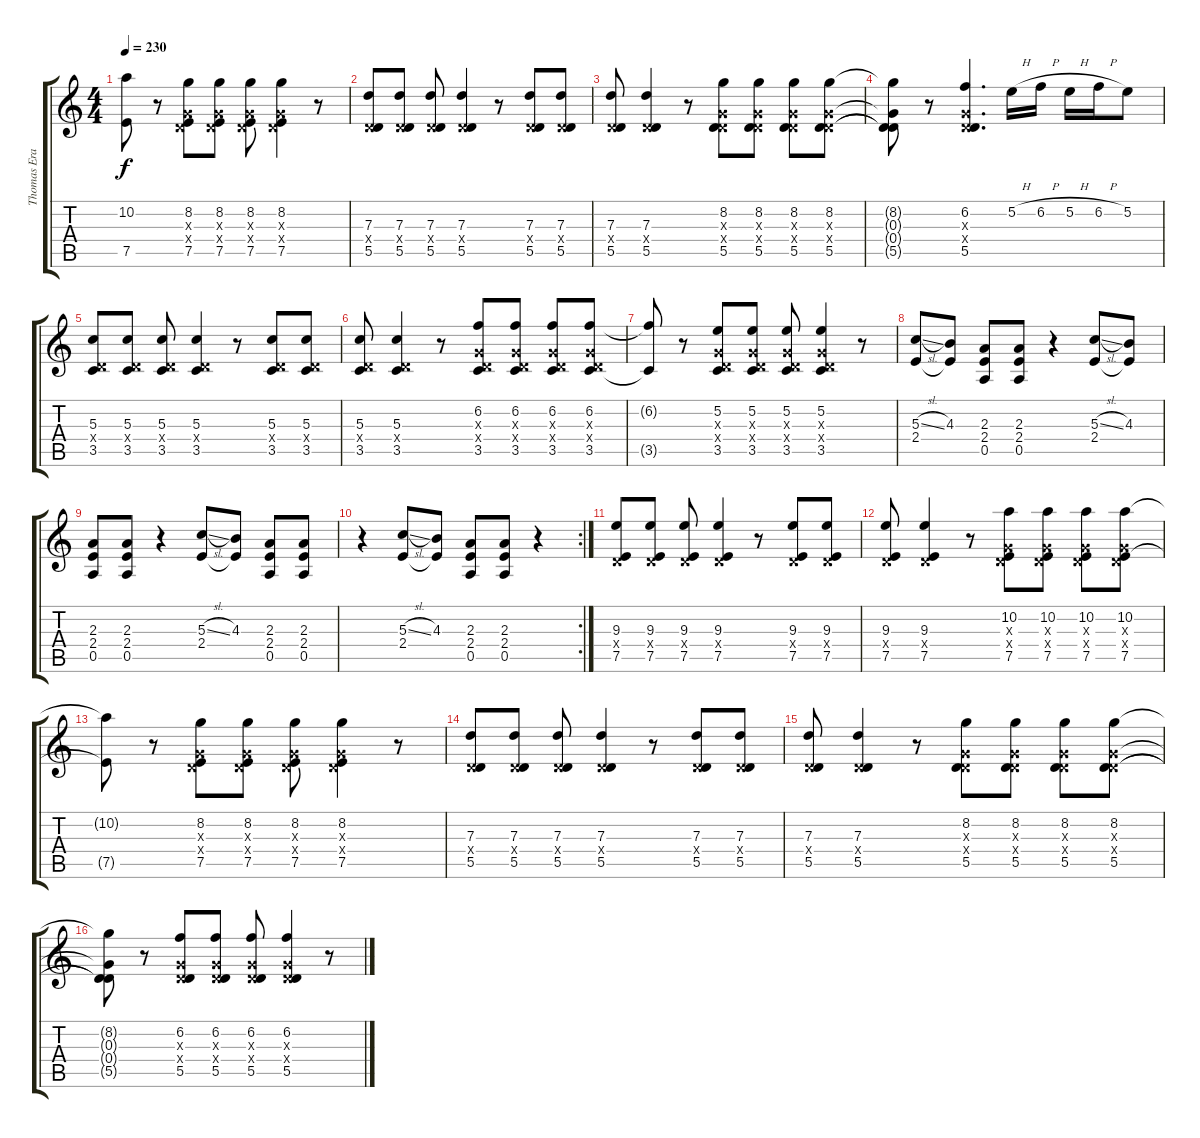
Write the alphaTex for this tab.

\track ("Thomas Erak" "Thomas Era") {instrument acousticguitarsteel}
\staff {score tabs}
\tuning (E4 B3 G3 D3 A2 E2) {hide}
\ts (4 4)
\tempo 230
\clef g2
\ks c
(10.2{t} 7.5{t}).8{dy f} r.8 (8.2 0.3{x} 0.4{x} 7.5).8 (8.2 0.3{x} 0.4{x} 7.5).8 (8.2 0.3{x} 0.4{x} 7.5).8 (8.2 0.3{x} 0.4{x} 7.5).4 r.8 |
(7.3 0.4{x} 5.5).8 (7.3 0.4{x} 5.5).8 (7.3 0.4{x} 5.5).8 (7.3 0.4{x} 5.5).4 r.8 (7.3 0.4{x} 5.5).8 (7.3 0.4{x} 5.5).8 |
(7.3 0.4{x} 5.5).8 (7.3 0.4{x} 5.5).4 r.8 (8.2 0.3{x} 0.4{x} 5.5).8 (8.2 0.3{x} 0.4{x} 5.5).8 (8.2 0.3{x} 0.4{x} 5.5).8 (8.2 0.3{x} 0.4{x} 5.5).8 |
(8.2{t} 0.3{t} 0.4{t} 5.5{t}).8 r.8 (6.2 0.3{x} 0.4{x} 5.5).4{d} 5.2{h}.16 6.2{h}.16 5.2{h}.16 6.2{h}.16 5.2.8 |
(5.3 0.4{x} 3.5).8 (5.3 0.4{x} 3.5).8 (5.3 0.4{x} 3.5).8 (5.3 0.4{x} 3.5).4 r.8 (5.3 0.4{x} 3.5).8 (5.3 0.4{x} 3.5).8 |
(5.3 0.4{x} 3.5).8 (5.3 0.4{x} 3.5).4 r.8 (6.2 0.3{x} 0.4{x} 3.5).8 (6.2 0.3{x} 0.4{x} 3.5).8 (6.2 0.3{x} 0.4{x} 3.5).8 (6.2 0.3{x} 0.4{x} 3.5).8 |
(6.2{t} 3.5{t}).8 r.8 (5.2 0.3{x} 0.4{x} 3.5).8 (5.2 0.3{x} 0.4{x} 3.5).8 (5.2 0.3{x} 0.4{x} 3.5).8 (5.2 0.3{x} 0.4{x} 3.5).4 r.8 |
(5.3{sl} 2.4).8 (4.3 2.4{t}).8 (2.3 2.4 0.5).8 (2.3 2.4 0.5).8 r.4 (5.3{sl} 2.4).8 (4.3 2.4{t}).8 |
(2.3 2.4 0.5).8 (2.3 2.4 0.5).8 r.4 (5.3{sl} 2.4).8 (4.3 2.4{t}).8 (2.3 2.4 0.5).8 (2.3 2.4 0.5).8 |
\rc 2
r.4 (5.3{sl} 2.4).8 (4.3 2.4{t}).8 (2.3 2.4 0.5).8 (2.3 2.4 0.5).8 r.4 |
(9.3 0.4{x} 7.5).8 (9.3 0.4{x} 7.5).8 (9.3 0.4{x} 7.5).8 (9.3 0.4{x} 7.5).4 r.8 (9.3 0.4{x} 7.5).8 (9.3 0.4{x} 7.5).8 |
(9.3 0.4{x} 7.5).8 (9.3 0.4{x} 7.5).4 r.8 (10.2 0.3{x} 0.4{x} 7.5).8 (10.2 0.3{x} 0.4{x} 7.5).8 (10.2 0.3{x} 0.4{x} 7.5).8 (10.2 0.3{x} 0.4{x} 7.5).8 |
(10.2{t} 7.5{t}).8 r.8 (8.2 0.3{x} 0.4{x} 7.5).8 (8.2 0.3{x} 0.4{x} 7.5).8 (8.2 0.3{x} 0.4{x} 7.5).8 (8.2 0.3{x} 0.4{x} 7.5).4 r.8 |
(7.3 0.4{x} 5.5).8 (7.3 0.4{x} 5.5).8 (7.3 0.4{x} 5.5).8 (7.3 0.4{x} 5.5).4 r.8 (7.3 0.4{x} 5.5).8 (7.3 0.4{x} 5.5).8 |
(7.3 0.4{x} 5.5).8 (7.3 0.4{x} 5.5).4 r.8 (8.2 0.3{x} 0.4{x} 5.5).8 (8.2 0.3{x} 0.4{x} 5.5).8 (8.2 0.3{x} 0.4{x} 5.5).8 (8.2 0.3{x} 0.4{x} 5.5).8 |
(8.2{t} 0.3{t} 0.4{t} 5.5{t}).8 r.8 (6.2 0.3{x} 0.4{x} 5.5).8 (6.2 0.3{x} 0.4{x} 5.5).8 (6.2 0.3{x} 0.4{x} 5.5).8 (6.2 0.3{x} 0.4{x} 5.5).4 r.8
